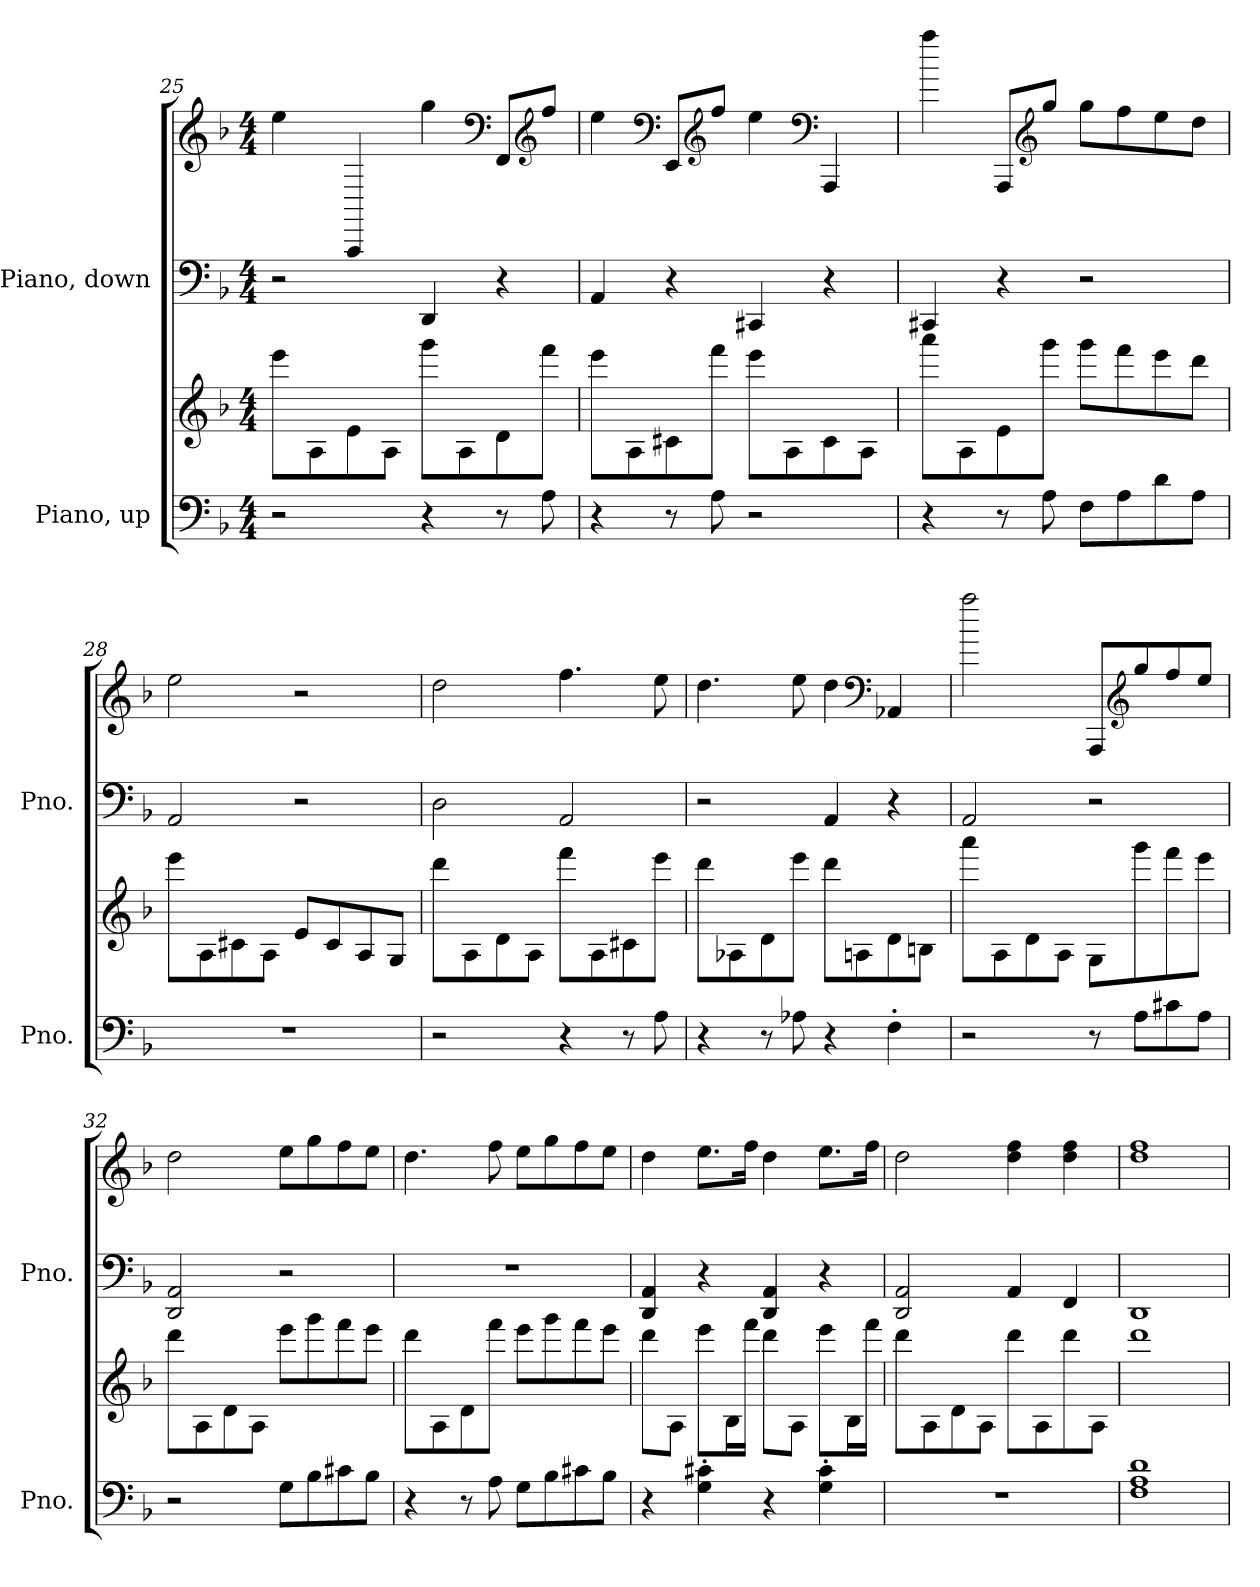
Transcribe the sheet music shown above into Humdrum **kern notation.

**kern	**kern	**kern	**kern
*part2	*part2	*part1	*part1
*staff4	*staff3	*staff2	*staff1
*I"Piano, up	*	*I"Piano, down	*
*I'Pno.	*	*I'Pno.	*
*clefF4	*clefG2	*clefF4	*clefG2
*k[b-]	*k[b-]	*k[b-]	*k[b-]
*M4/4	*M4/4	*M4/4	*M4/4
=25	=25	=25	=25
2r	8eee\L	2r	4ee\
.	8A\	.	.
.	8e\	.	4AAA/
.	8A\J	.	.
4r	8ggg\L	4DD/	4gg\
.	8A\	.	.
*	*	*	*clefF4
8r	8d\	4r	8FF/L
*	*	*	*clefG2
8A\	8fff\J	.	8ff/J
=26	=26	=26	=26
4r	8eee\L	4AA/	4ee\
.	8A\	.	.
*	*	*	*clefF4
8r	8c#X\	4r	8EE/L
*	*	*	*clefG2
8A\	8fff\J	.	8ff/J
2r	8eee\L	4CC#X/	4ee\
.	8A\	.	.
*	*	*	*clefF4
.	8c#\	4r	4AAA/
.	8A\J	.	.
!!LO:PB:g=z
=27	=27	=27	=27
4r	8aaa\L	4CC#X/	4aa\
.	8A\	.	.
8r	8e\	4r	8AAA/L
*	*	*	*clefG2
8A\	8ggg\J	.	8gg/J
8F\L	8ggg\L	2r	8gg\L
8A\	8fff\	.	8ff\
8d\	8eee\	.	8ee\
8A\J	8ddd\J	.	8dd\J
=28	=28	=28	=28
1r	8eee\L	2AA/	2ee\
.	8A\	.	.
.	8c#X\	.	.
.	8A\J	.	.
.	8e/L	2r	2r
.	8c#/	.	.
.	8A/	.	.
.	8G/J	.	.
=29	=29	=29	=29
2r	8ddd\L	2D\	2dd\
.	8A\	.	.
.	8d\	.	.
.	8A\J	.	.
4r	8fff\L	2AA/	4.ff\
.	8A\	.	.
8r	8c#X\	.	.
8A\	8eee\J	.	8ee\
!!LO:LB:g=z
=30	=30	=30	=30
4r	8ddd\L	2r	4.dd\
.	8A-X\	.	.
8r	8d\	.	.
8A-X\	8eee\J	.	8ee\
4r	8ddd\L	4AA/	4dd\
.	8An\	.	.
*	*	*	*clefF4
4F'\	8d\	4r	4AA-X/
.	8Bn\J	.	.
=31	=31	=31	=31
2r	8aaa\L	2AA/	2aa\
.	8A\	.	.
.	8d\	.	.
.	8A\J	.	.
8r	8G\L	2r	8AAA/L
*	*	*	*clefG2
8A\L	8ggg\	.	8gg/
8c#X\	8fff\	.	8ff/
8A\J	8eee\J	.	8ee/J
=32	=32	=32	=32
2r	8ddd\L	2DD/ 2AA/	2dd\
.	8A\	.	.
.	8d\	.	.
.	8A\J	.	.
8G\L	8eee\L	2r	8ee\L
8B-\	8ggg\	.	8gg\
8c#X\	8fff\	.	8ff\
8B-\J	8eee\J	.	8ee\J
!!LO:LB:g=z
=33	=33	=33	=33
4r	8ddd\L	1r	4.dd\
.	8A\	.	.
8r	8d\	.	.
8A\	8fff\J	.	8ff\
8G\L	8eee\L	.	8ee\L
8B-\	8ggg\	.	8gg\
8c#X\	8fff\	.	8ff\
8B-\J	8eee\J	.	8ee\J
=34	=34	=34	=34
4r	8ddd\L	4DD/ 4AA/	4dd\
.	8A\J	.	.
4G\' 4c#X\'	8eee\L	4r	8.ee\L
.	16B-\L	.	.
.	16fff\JJ	.	16ff\Jk
4r	8ddd\L	4DD/ 4AA/	4dd\
.	8A\J	.	.
4G\' 4c#\'	8eee\L	4r	8.ee\L
.	16B-\L	.	.
.	16fff\JJ	.	16ff\Jk
=35	=35	=35	=35
1r	8ddd\L	2DD/ 2AA/	2dd\
.	8A\	.	.
.	8d\	.	.
.	8A\J	.	.
.	8ddd\L	4AA/	4dd\ 4ff\
.	8A\	.	.
.	8ddd\	4FF/	4dd\ 4ff\
.	8A\J	.	.
=36	=36	=36	=36
1F 1A 1d	1ddd	1DD	1dd 1ff
=	=	=	=
*-	*-	*-	*-
